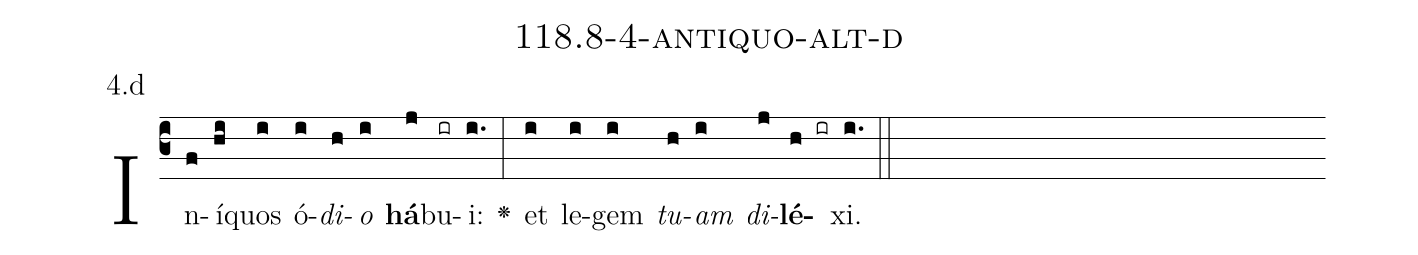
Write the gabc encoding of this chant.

name: 118.8-4-antiquo-alt-d;
annotation: 4.d;
%%
(c3)In(f)í(hi)quos(i) ó(i)<i>di</i>(h)<i>o</i>(i) <b>há</b>(j)bu(ir)i:(i.) <v>\greheightstar</v>(:) et(i) le(i)gem(i) <i>tu</i>(h)<i>am</i>(i) <i>di</i>(j)<b>lé</b>(h ir)xi.(i.) (::)


%E(i) u(h) o(i) u(j) a(h) e.(i.) (::)
